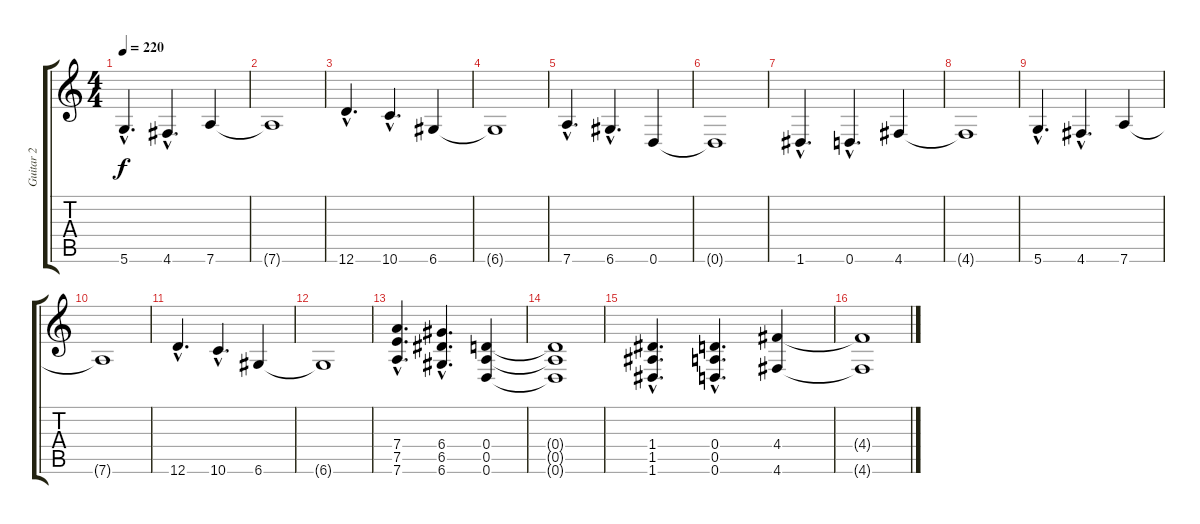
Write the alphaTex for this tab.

\track ("Guitar 2" "Guitar 2") {instrument distortionguitar}
\staff {score tabs}
\tuning (E4 B3 G3 D3 A2 D2) {hide}
\ts (4 4)
\tempo 220
\clef g2
\ks c
5.6{hac}.4{d dy f volume 12 instrument overdrivenguitar} 4.6{hac}.4{d} 7.6.4 |
7.6{t}.1 |
12.6{hac}.4{d volume 12 instrument overdrivenguitar} 10.6{hac}.4{d} 6.6.4 |
6.6{t}.1 |
7.6{hac}.4{d volume 12 instrument overdrivenguitar} 6.6{hac}.4{d} 0.6.4 |
0.6{t}.1 |
1.6{hac}.4{d volume 12 instrument overdrivenguitar} 0.6{hac}.4{d} 4.6.4 |
4.6{t}.1 |
5.6{hac}.4{d volume 12 instrument overdrivenguitar} 4.6{hac}.4{d} 7.6.4 |
7.6{t}.1 |
12.6{hac}.4{d volume 12 instrument overdrivenguitar} 10.6{hac}.4{d} 6.6.4 |
6.6{t}.1 |
(7.4{hac} 7.5{hac} 7.6{hac}).4{d volume 16 instrument distortionguitar} (6.4{hac} 6.5{hac} 6.6{hac}).4{d} (0.4 0.5 0.6).4 |
(0.4{t} 0.5{t} 0.6{t}).1 |
(1.4{hac} 1.5{hac} 1.6{hac}).4{d} (0.4{hac} 0.5{hac} 0.6{hac}).4{d} (4.4 4.6).4 |
(4.4{t} 4.6{t}).1
